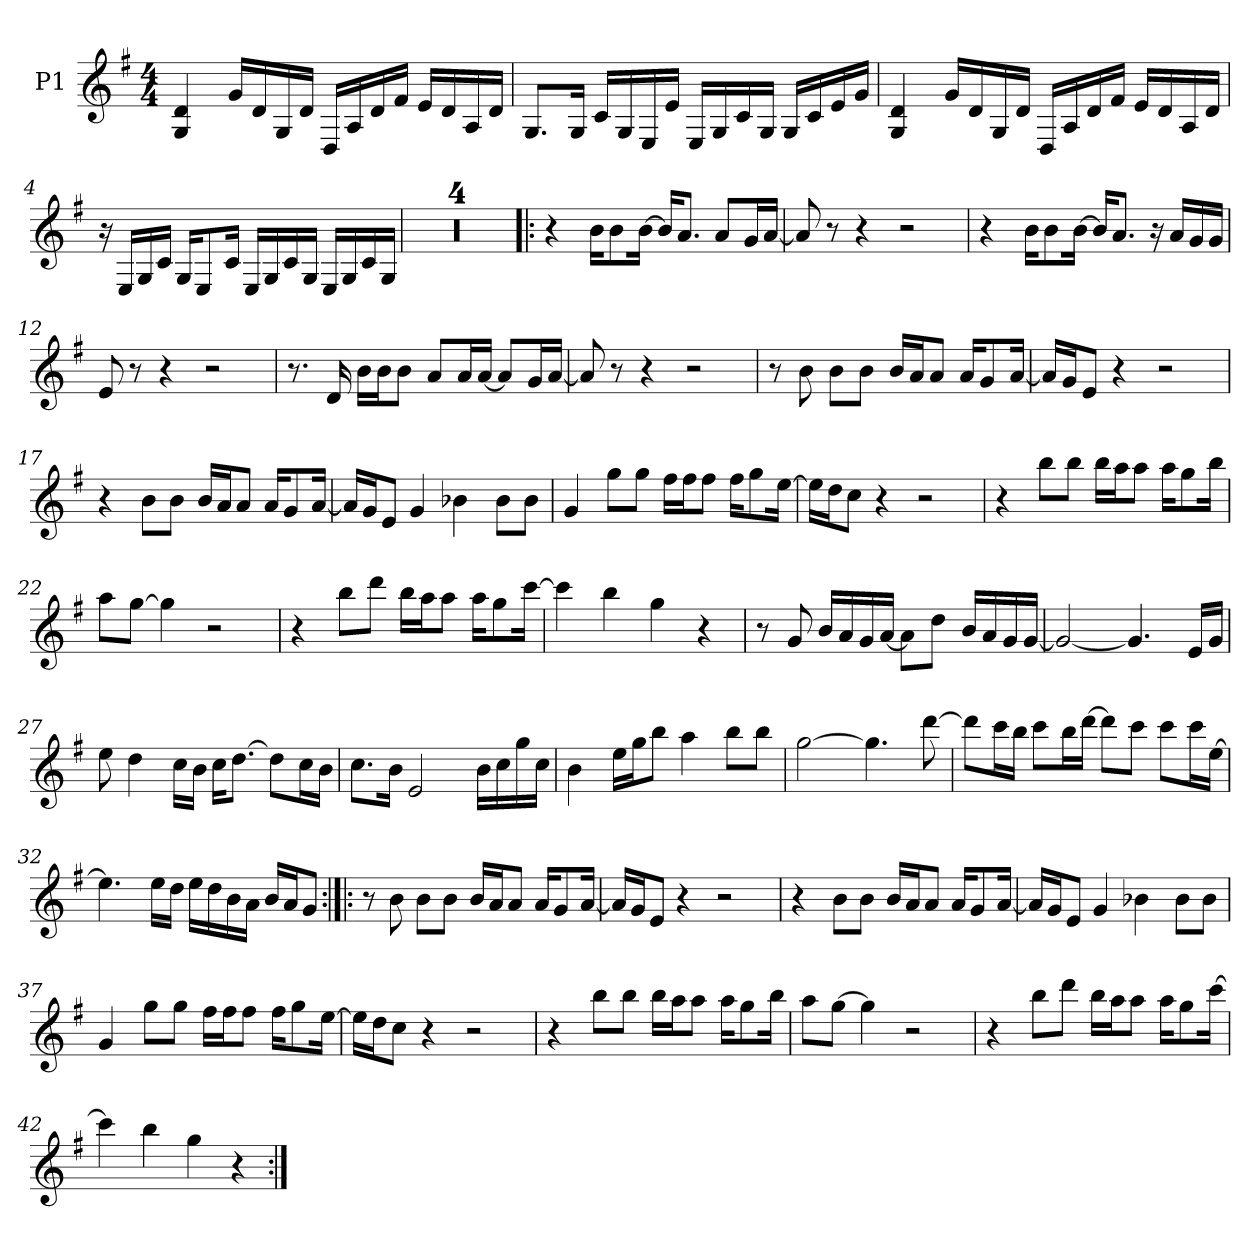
**kern
*part1
*staff1
*I"P1
*clefG2
*k[f#]
*G:
*M4/4
*MM66
=1
4G/ 4d/
16g/LL
16d/
16G/
16d/JJ
16D/LL
16A/
16d/
16f#/JJ
16e/LL
16d/
16A/
16d/JJ
=2
8.G/L
16G/Jk
16c/LL
16G/
16E/
16e/JJ
16E/LL
16G/
16c/
16G/JJ
16G/LL
16c/
16e/
16g/JJ
!!LO:LB:g=z
=3
4G/ 4d/
16g/LL
16d/
16G/
16d/JJ
16D/LL
16A/
16d/
16f#/JJ
16e/LL
16d/
16A/
16d/JJ
=4
16r
16E/LL
16G/
16c/JJ
16G/KL
8E/
16c/Jk
16E/LL
16G/
16c/
16G/JJ
16E/LL
16G/
16c/
16G/JJ
=5
1r
=6
1r
=7
1r
!!LO:LB:g=z
=8
1r
=9!|:
4r
16b\KL
8b\
[>16b\Jk
16b/KL]
8.a/J
8a/L
16g/L
[<16a/JJ
=10
8a/]
8r
4r
2r
=11
4r
16b\KL
8b\
[>16b\Jk
16b/KL]
8.a/J
16r
16a/LL
16g/
16g/JJ
=12
8e/
8r
4r
2r
!!LO:LB:g=z
=13
8.r
16d/
16b\LL
16b\J
8b\J
8a/L
16a/L
[<16a/JJ
8a/L]
16g/L
[<16a/JJ
=14
8a/]
8r
4r
2r
=15
8r
8b\
8b\L
8b\J
16b/LL
16a/J
8a/J
16a/KL
8g/
[<16a/Jk
=16
16a/LL]
16g/J
8e/J
4r
2r
!!LO:LB:g=z
=17
4r
8b\L
8b\J
16b/LL
16a/J
8a/J
16a/KL
8g/
[<16a/Jk
=18
16a/LL]
16g/J
8e/J
4g/
4b-X\
8b-\L
8b-\J
=19
4g/
8gg\L
8gg\J
16ff#\LL
16ff#\J
8ff#\J
16ff#\KL
8gg\
[>16ee\Jk
=20
16ee\LL]
16dd\J
8cc\J
4r
2r
!!LO:LB:g=z
=21
4r
8bb\L
8bb\J
16bb\LL
16aa\J
8aa\J
16aa\KL
8gg\
16bb\Jk
=22
8aa\L
[>8gg\J
4gg\]
2r
=23
4r
8bb\L
8ddd\J
16bb\LL
16aa\J
8aa\J
16aa\KL
8gg\
[>16ccc\Jk
=24
4ccc\]
4bb\
4gg\
4r
!!LO:LB:g=z
=25
8r
8g/
16b/LL
16a/
16g/
[<16a/JJ
8a\L]
8dd\J
16b/LL
16a/
16g/
[<16g/JJ
=26
2g/_
4.g/]
16e/LL
16g/JJ
=27
8ee\
4dd\
16cc\LL
16b\JJ
16cc\KL
[>8.dd\J
8dd\L]
16cc\L
16b\JJ
=28
8.cc\L
16b\Jk
2e/
16b\LL
16cc\
16gg\
16cc\JJ
!!LO:LB:g=z
=29
4b\
16ee\LL
16gg\J
8bb\J
4aa\
8bb\L
8bb\J
=30
[>2gg\
4.gg\]
[>8ddd\
=31
8ddd\L]
16ccc\L
16bb\JJ
8ccc\L
16bb\L
[>16ddd\JJ
8ddd\L]
8ccc\J
8ccc\L
16ccc\L
[>16ee\JJ
=32
4.ee\]
16ee\LL
16dd\JJ
16ee\LL
16dd\
16b\
16a\JJ
16b/LL
16a/J
8g/J
!!LO:LB:g=z
=33:|!|:
8r
8b\
8b\L
8b\J
16b/LL
16a/J
8a/J
16a/KL
8g/
[<16a/Jk
=34
16a/LL]
16g/J
8e/J
4r
2r
=35
4r
8b\L
8b\J
16b/LL
16a/J
8a/J
16a/KL
8g/
[<16a/Jk
=36
16a/LL]
16g/J
8e/J
4g/
4b-X\
8b-\L
8b-\J
!!LO:LB:g=z
=37
4g/
8gg\L
8gg\J
16ff#\LL
16ff#\J
8ff#\J
16ff#\KL
8gg\
[>16ee\Jk
=38
16ee\LL]
16dd\J
8cc\J
4r
2r
=39
4r
8bb\L
8bb\J
16bb\LL
16aa\J
8aa\J
16aa\KL
8gg\
16bb\Jk
=40
8aa\L
[>8gg\J
4gg\]
2r
!!LO:LB:g=z
=41
4r
8bb\L
8ddd\J
16bb\LL
16aa\J
8aa\J
16aa\KL
8gg\
[>16ccc\Jk
=42
4ccc\]
4bb\
4gg\
4r
=:|!
*-
